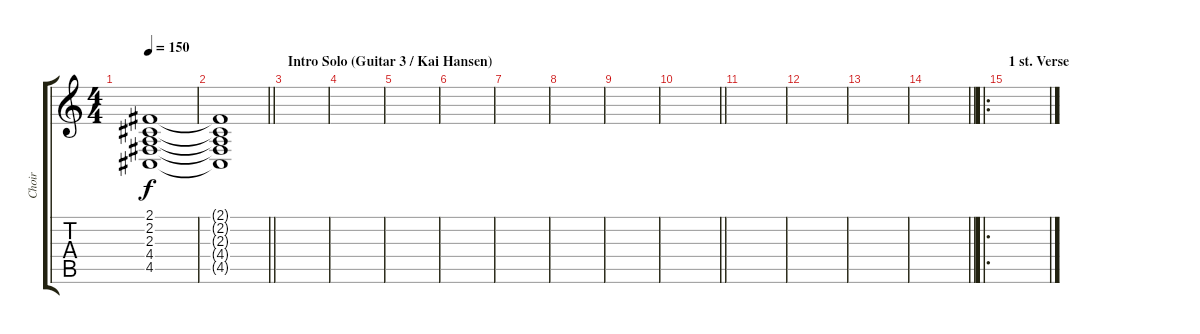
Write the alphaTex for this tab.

\track ("Choir" "Choir") {instrument choiraahs}
\staff {score tabs}
\tuning (E4 B3 G3 D3 A2 E2) {hide}
\ts (4 4)
\tempo 150
\clef g2
\ks c
(2.1 2.2 2.3 4.4 4.5).1{dy f} |
\barLineRight lightlight
(2.1{t} 2.2{t} 2.3{t} 4.4{t} 4.5{t}).1 |
\section ("" "Intro Solo (Guitar 3 / Kai Hansen)")
|
|
|
|
|
|
|
\barLineRight lightlight
|
|
|
|
\barLineRight lightlight
|
\ro
\section ("" "1 st. Verse")
